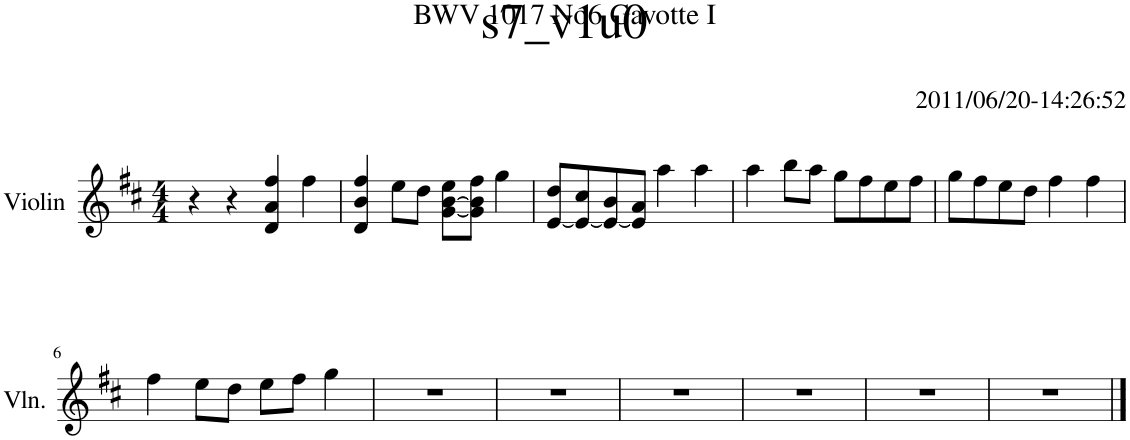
**kern
*part1
*staff1
*I"Violin
*I'Vln.
*clefG2
*k[f#c#]
*M4/4
=1
4r
4r
4d/ 4a/ 4ff#/
4ff#\
=2
4d/ 4b/ 4ff#/
8ee\L
8dd\J
[8g\ [8b\ 8ee\L
8g\] 8b\] 8ff#\J
4gg\
=3
[8e/ 8dd/L
8e/_ 8cc#/
8e/_ 8b/
8e/] 8a/J
4aa\
4aa\
=4
4aa\
8bb\L
8aa\J
8gg\L
8ff#\
8ee\
8ff#\J
=5
8gg\L
8ff#\
8ee\
8dd\J
4ff#\
4ff#\
!!LO:LB:g=z
=6
4ff#\
8ee\L
8dd\J
8ee\L
8ff#\J
4gg\
=7
1r
=8
1r
=9
1r
=10
1r
=11
1r
=12
1r
==
*-
